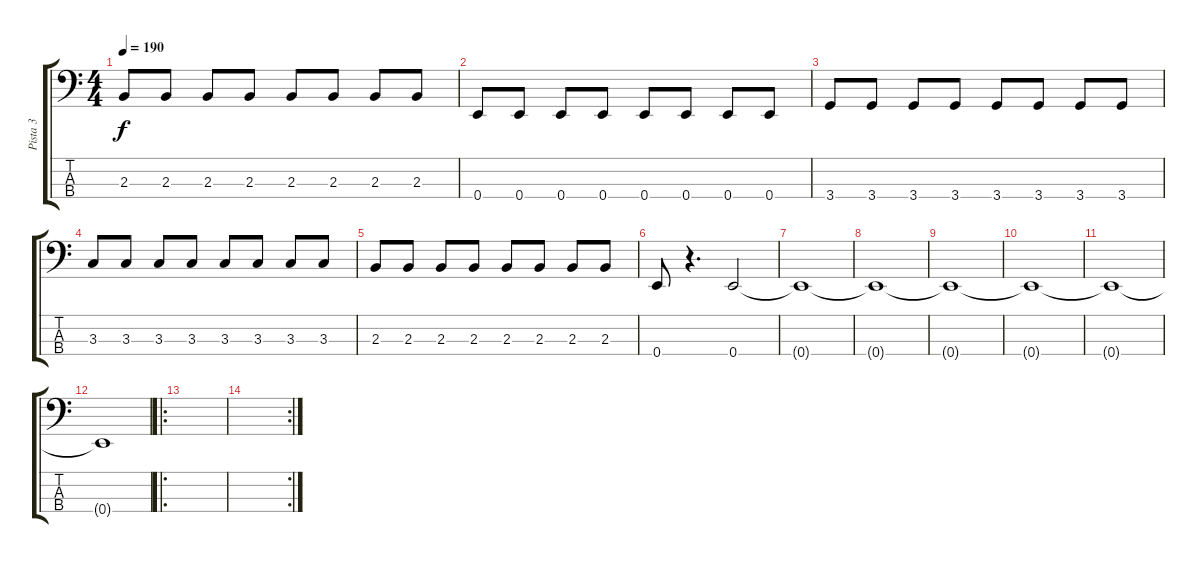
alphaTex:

\track ("Pista 3" "Pista 3") {instrument electricbasspick}
\staff {score tabs}
\tuning (G2 D2 A1 E1) {hide}
\ts (4 4)
\tempo 190
\clef f4
\ks c
2.3.8{dy f} 2.3.8 2.3.8 2.3.8 2.3.8 2.3.8 2.3.8 2.3.8 |
0.4.8 0.4.8 0.4.8 0.4.8 0.4.8 0.4.8 0.4.8 0.4.8 |
3.4.8 3.4.8 3.4.8 3.4.8 3.4.8 3.4.8 3.4.8 3.4.8 |
3.3.8 3.3.8 3.3.8 3.3.8 3.3.8 3.3.8 3.3.8 3.3.8 |
2.3.8 2.3.8 2.3.8 2.3.8 2.3.8 2.3.8 2.3.8 2.3.8 |
0.4.8 r.4{d} 0.4.2 |
0.4{t}.1 |
0.4{t}.1 |
0.4{t}.1 |
0.4{t}.1 |
0.4{t}.1 |
0.4{t}.1 |
\ro
|
\rc 2
